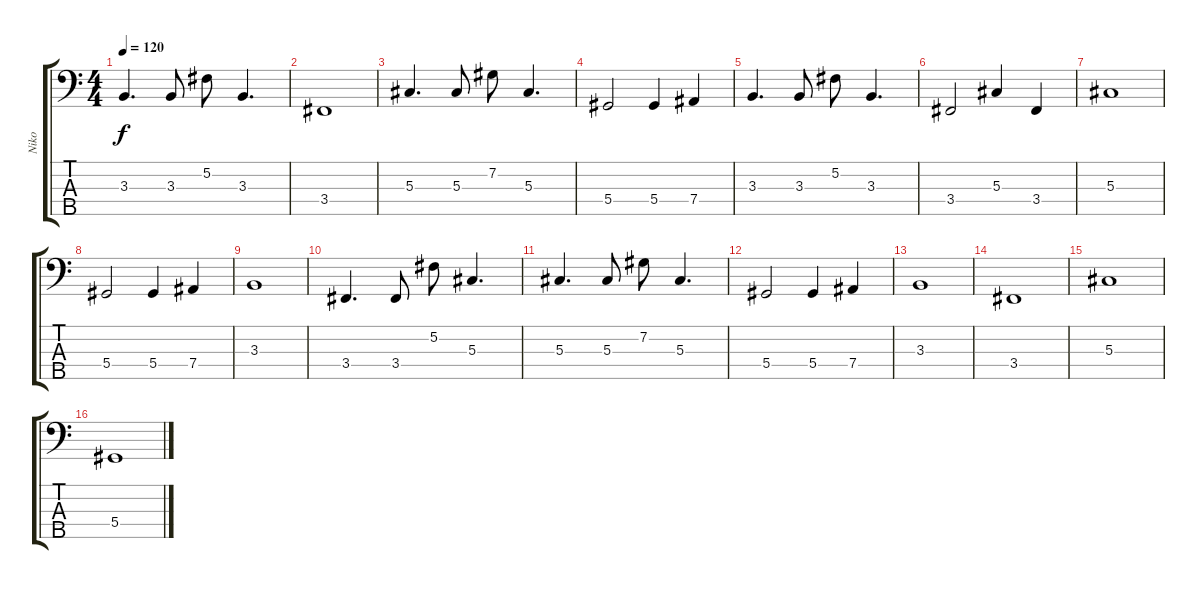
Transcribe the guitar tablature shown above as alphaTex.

\track ("Niko" "Niko") {instrument electricbassfinger}
\staff {score tabs}
\tuning (Gb2 Db2 Ab1 Eb1 Bb0) {hide}
\ts (4 4)
\tempo 120
\clef f4
\ks c
3.3.4{d dy f} 3.3.8 5.2.8 3.3.4{d} |
3.4.1 |
5.3.4{d} 5.3.8 7.2.8 5.3.4{d} |
5.4.2 5.4.4 7.4.4 |
3.3.4{d} 3.3.8 5.2.8 3.3.4{d} |
3.4.2 5.3.4 3.4.4 |
5.3.1 |
5.4.2 5.4.4 7.4.4 |
3.3.1 |
3.4.4{d} 3.4.8 5.2.8 5.3.4{d} |
5.3.4{d} 5.3.8 7.2.8 5.3.4{d} |
5.4.2 5.4.4 7.4.4 |
3.3.1 |
3.4.1 |
5.3.1 |
5.4.1
